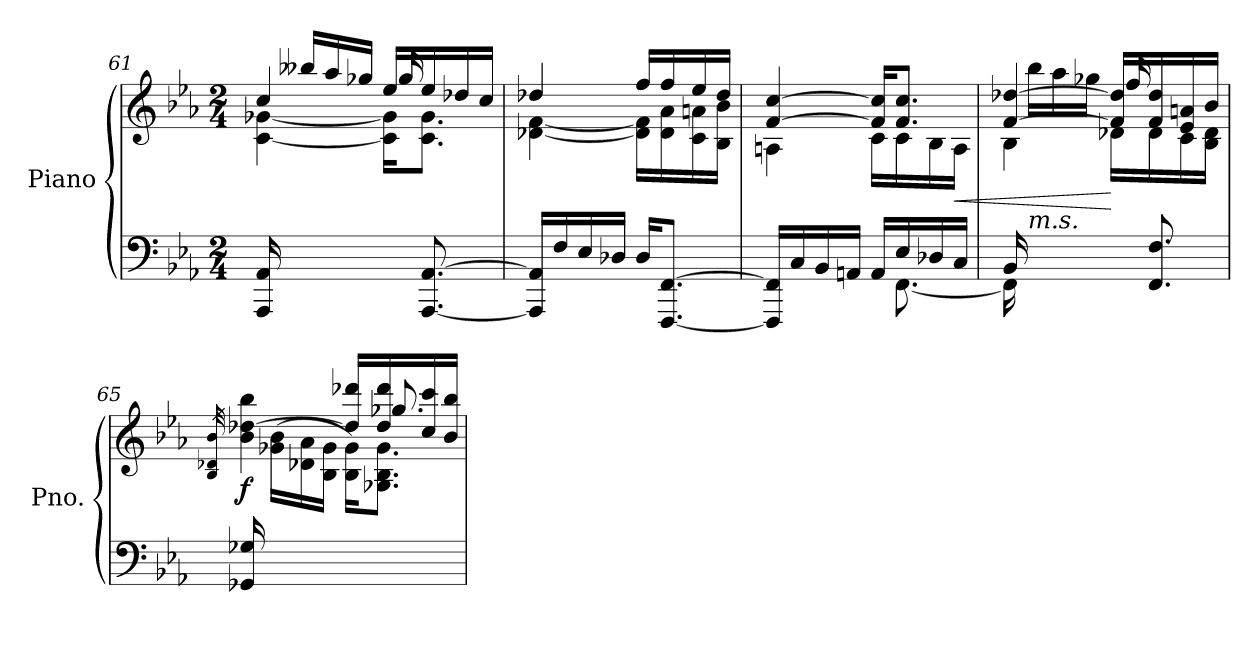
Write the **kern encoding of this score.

**kern	**kern	**dynam
*part1	*part1	*part1
*staff2	*staff1	*staff1/2
*I"Piano	*	*
*I'Pno.	*	*
*clefF4	*clefG2	*
*k[b-e-a-]	*k[b-e-a-]	*
*M2/4	*M2/4	*
=61	=61	=61
*	*^	*
*	*	*^	*
16AAA-/ 16AA-/	4cc/	[4c\ [4g-X\	16ryy	.
4ryy	.	.	16bb--X/LL	.
.	.	.	16aa-/	.
.	.	.	16gg-X/JJ	.
.	16ee-/LL	16c\] 16g-\]KL	16gg-/	.
[8.AAA-/ [8.AA-/	16ee-/	8.c\ 8.g-\J	8.ryy	.
.	16dd-X/	.	.	.
.	16cc/JJ	.	.	.
*	*	*v	*v	*
=62	=62	=62	=62
16AAA-/] 16AA-/]LL	4dd-X/	[4d-X\ [4f\	.
16F/	.	.	.
16E-/	.	.	.
16D-X/JJ	.	.	.
16D-/KL	16ff/LL	16d-\] 16f\]LL	.
[8.FFF/ [8.FF/J	16ff/	16d-\ 16a-\	.
.	16ee-/	16c\ 16an\	.
.	16dd-/JJ	16B-\ 16b-\JJ	.
=63	=63	=63	=63
*^	*	*	*
16FFF/] 16FF/]LL	4ryy	[4f/ [4cc/	4An\	.
16C/	.	.	.	.
16BB-/	.	.	.	.
16AAn/JJ	.	.	.	.
16AA/LL	16ryy	16f/] 16cc/]KL	16c\LL	.
16E-/	[8.FF\	8.f/ 8.cc/J	16c\	.
16D-X/	.	.	16B-\	.
!	!	!	!	!LO:HP:b
16C/JJ	.	.	16A\JJ	<
=64	=64	=64	=64	=64
*	*	*	*^	*
16BB-/	16FF\]	[4f/ [4dd-X/	4B-\	16ryy	.
!LO:TX:a:i:t=m.s.	!	!	!	!	!
4ryy	16ryy	.	.	16bb-\LL	.
.	8ryy	.	.	16aa-\	.
.	.	.	.	16gg-X\JJ	.
.	4ryy	16f/] 16dd-/]LL	16d-X\LL	16ff/	[
8.FF/ 8.F/	.	16f/ 16dd-/	16d-\	8.ryy	.
.	.	16e-/ 16an/	16c\	.	.
.	.	16b-/JJ	16B-\ 16d-\JJ	.	.
*v	*v	*	*	*	*
!!LO:LB:g=z	!!	!!
=65	=65	=65	=65	=65
.	32qB-/ 32qd-X/ 32qb-/	.	.	.
!	!	!	!	!LO:DY:b
16GG-X/ 16G-X/	4b-\ [4dd-X\ 4bb-\	4ryy	16ryy	f
4..ryy	.	.	(<16g-X\ 16b-\LL	.
.	.	.	16d-X\ 16a-\	.
.	.	.	16B-\ 16g-\JJ	.
.	16dd-/] 16ddd-X/LL	16ryy	16B-\ 16g-\KL)	.
.	16dd-/ 16ddd-/	8.gg-X/	8.G-X\ 8.B-\ 8.g-\J	.
.	16cc/ 16ccc/	.	.	.
.	16b-/ 16bb-/JJ	.	.	.
*	*v	*v	*v	*
=	=	=
*-	*-	*-
